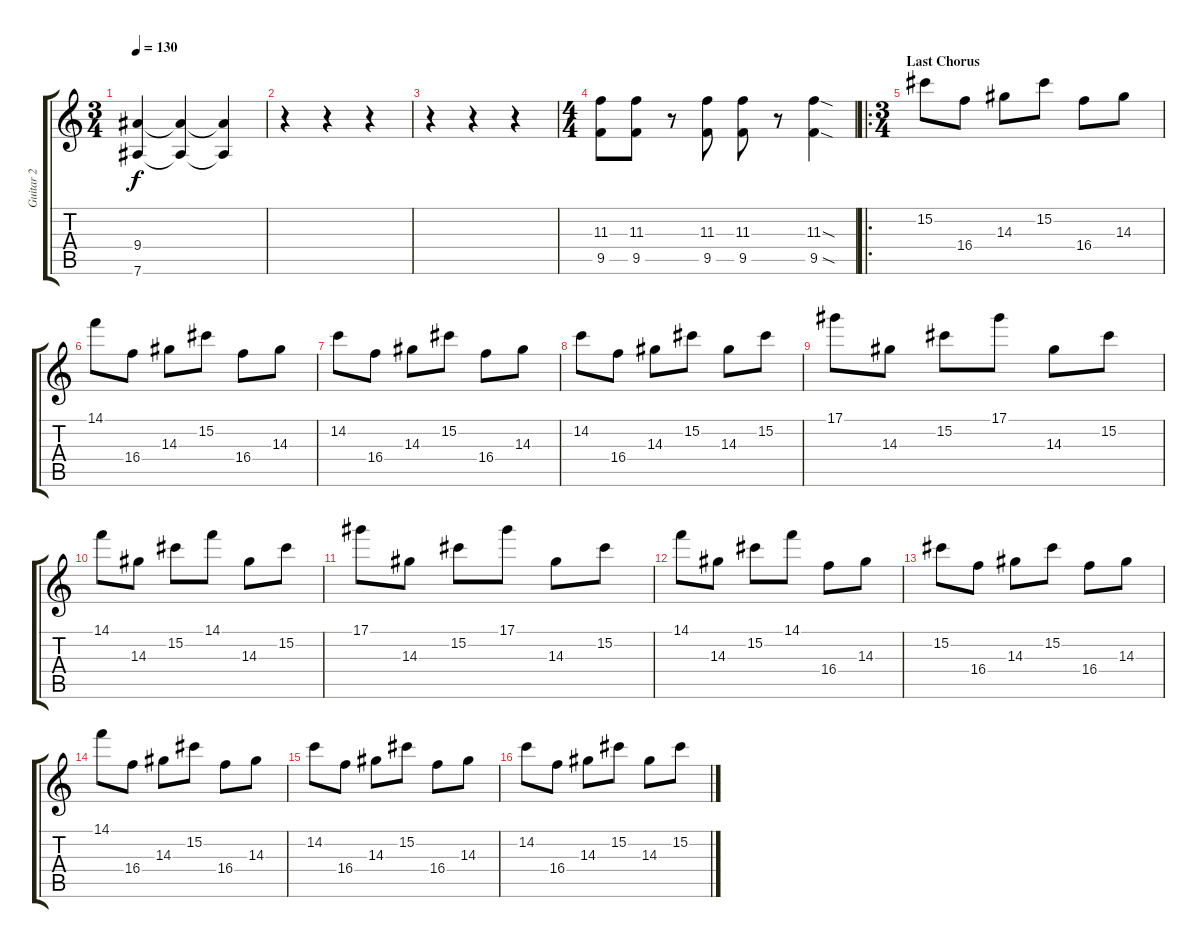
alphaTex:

\track ("Guitar 2" "Guitar 2") {instrument overdrivenguitar}
\staff {score tabs}
\tuning (Eb4 Bb3 Gb3 Db3 Ab2 Eb2) {hide}
\ts (3 4)
\tempo 130
\clef g2
\ks c
(9.4{t} 7.6{t}).4{dy f} (9.4{t} 7.6{t}).4 (9.4{t} 7.6{t}).4 |
r.4 r.4 r.4 |
r.4 r.4 r.4 |
\ts (4 4)
(11.3 9.5).8 (11.3 9.5).8 r.8 (11.3 9.5).8 (11.3 9.5).8 r.8 (11.3{sod} 9.5{sod}).4 |
\ro
\ts (3 4)
\section ("" "Last Chorus")
15.2.8 16.4.8 14.3.8 15.2.8 16.4.8 14.3.8 |
14.1.8 16.4.8 14.3.8 15.2.8 16.4.8 14.3.8 |
14.2.8 16.4.8 14.3.8 15.2.8 16.4.8 14.3.8 |
14.2.8 16.4.8 14.3.8 15.2.8 14.3.8 15.2.8 |
17.1.8 14.3.8 15.2.8 17.1.8 14.3.8 15.2.8 |
14.1.8 14.3.8 15.2.8 14.1.8 14.3.8 15.2.8 |
17.1.8 14.3.8 15.2.8 17.1.8 14.3.8 15.2.8 |
14.1.8 14.3.8 15.2.8 14.1.8 16.4.8 14.3.8 |
15.2.8 16.4.8 14.3.8 15.2.8 16.4.8 14.3.8 |
14.1.8 16.4.8 14.3.8 15.2.8 16.4.8 14.3.8 |
14.2.8 16.4.8 14.3.8 15.2.8 16.4.8 14.3.8 |
14.2.8 16.4.8 14.3.8 15.2.8 14.3.8 15.2.8
